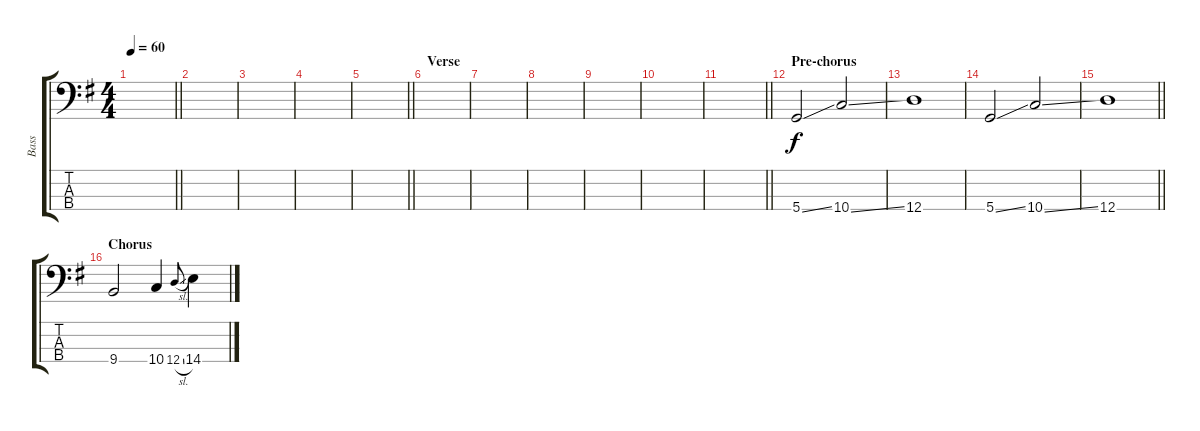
\track ("Bass" "Bass") {instrument electricbassfinger}
\staff {score tabs}
\tuning (G2 D2 A1 D1) {hide}
\ts (4 4)
\tempo 60
\clef f4
\barLineRight lightlight
\ks eminor
|
\section ("" "")
|
|
|
\barLineRight lightlight
|
\section ("" "Verse")
|
|
|
|
|
\barLineRight lightlight
|
\section ("" "Pre-chorus")
5.4{ss}.2 10.4{ss}.2 |
12.4.1 |
5.4{ss}.2 10.4{ss}.2 |
\barLineRight lightlight
12.4.1 |
\section ("" "Chorus")
9.4.2 10.4.4 12.4{sl}.8{gr onbeat} 14.4.4
